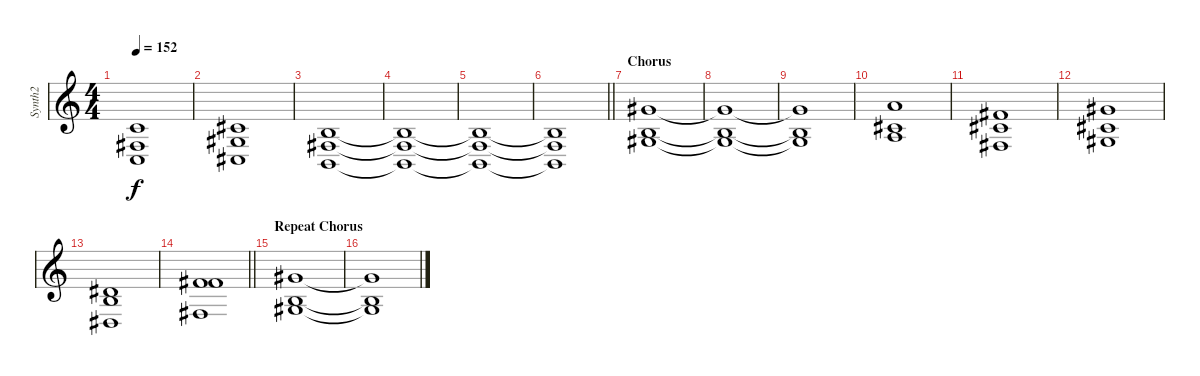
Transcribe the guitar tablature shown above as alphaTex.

\track ("Synth2" "Synth2") {instrument synthstrings2}
\staff {score}
\tuning (E4 B3 G3 D3 A2 E2) {hide}
\ts (4 4)
\tempo 152
\clef g2
\ks c
(10.4 9.5 8.6).1{dy f} |
(11.4 11.5 9.6).1 |
(9.4 9.5 7.6).1 |
(9.4{t} 9.5{t} 7.6{t}).1 |
(9.4{t} 9.5{t} 7.6{t}).1 |
\barLineRight lightlight
(9.4{t} 9.5{t} 7.6{t}).1 |
\section ("" "Chorus")
(9.2 4.3 6.4).1 |
(9.2{t} 4.3{t} 6.4{t}).1 |
(9.2{t} 4.3{t} 6.4{t}).1 |
(10.2 6.3 7.4).1 |
(7.2 6.3 4.4).1 |
(9.2 6.3 6.4).1 |
(4.2 4.3 1.4).1 |
\barLineRight lightlight
(7.2 11.3 4.4).1 |
\section ("" "Repeat Chorus")
(9.2 4.3 6.4).1 |
(9.2{t} 4.3{t} 6.4{t}).1
